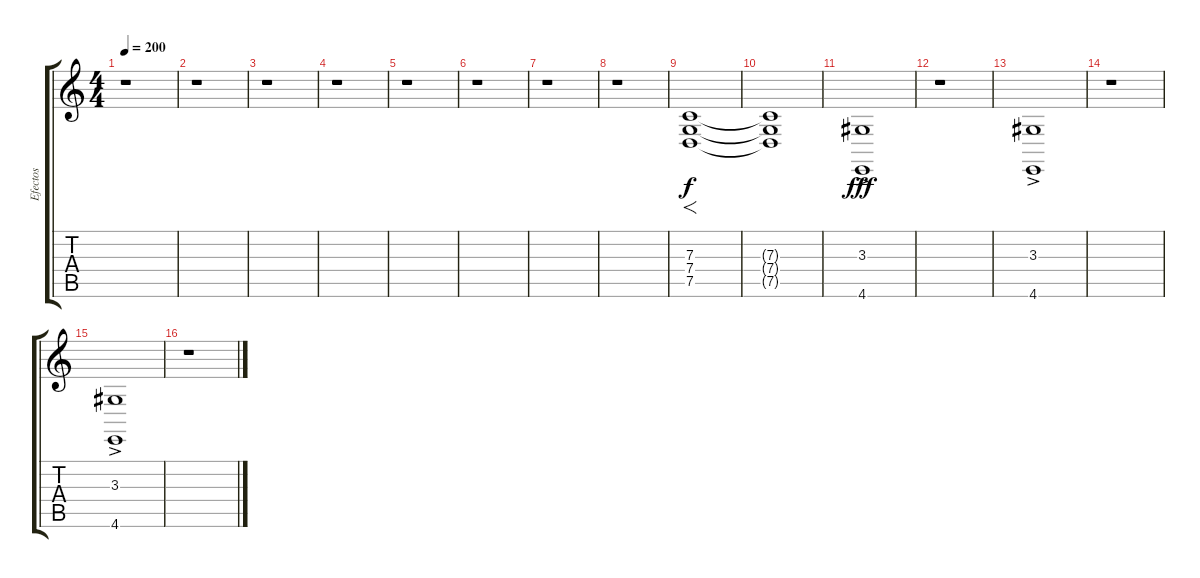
\track ("Efectos" "Efectos") {instrument stringensemble2}
\staff {score tabs}
\tuning (D4 A3 F3 C3 G2 C2) {hide}
\ts (4 4)
\tempo 200
\clef g2
\ks c
r.1{dy fff} |
r.1 |
r.1 |
r.1 |
r.1 |
r.1 |
r.1 |
r.1 |
(7.3 7.4 7.5).1{f dy f volume 16 instrument seashore} |
(7.3{t} 7.4{t} 7.5{t}).1 |
(3.3{ac} 4.6{ac}).1{dy fff volume 16 instrument agogo} |
r.1 |
(3.3{ac} 4.6{ac}).1{volume 16 instrument agogo} |
r.1 |
(3.3{ac} 4.6{ac}).1{volume 16 instrument agogo} |
r.1
